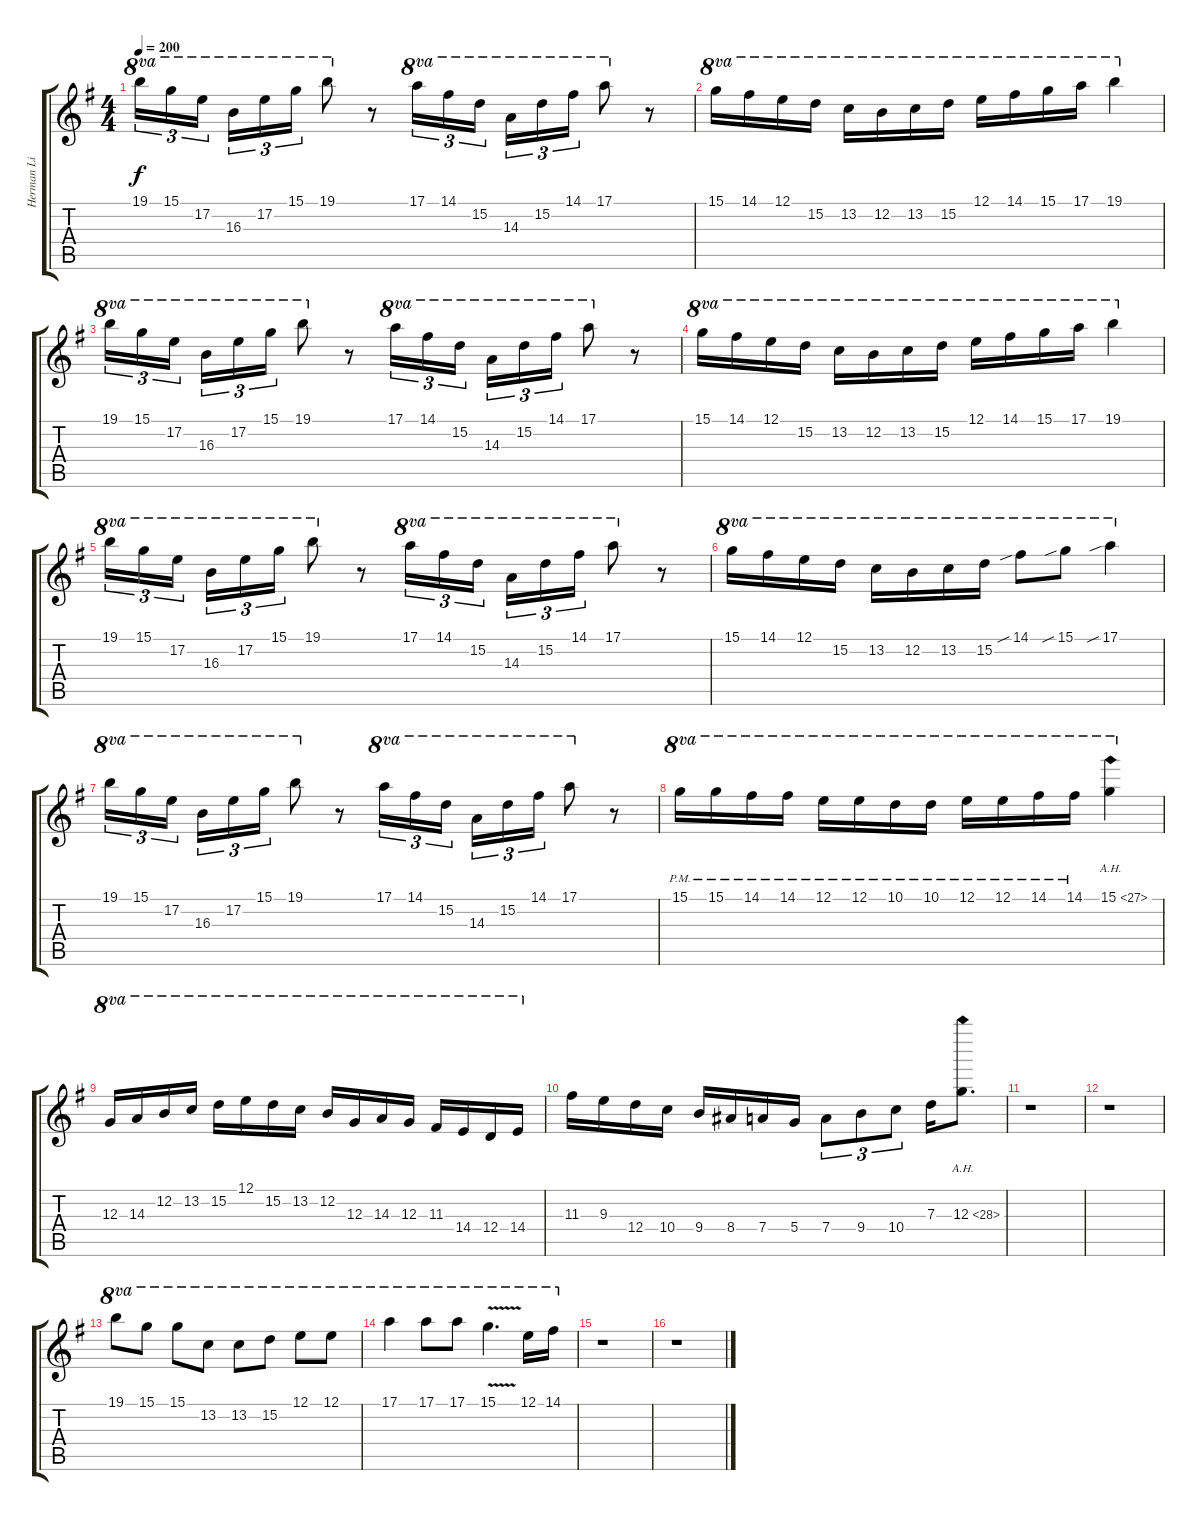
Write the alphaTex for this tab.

\track ("Herman Li" "Herman Li") {instrument distortionguitar}
\staff {score tabs}
\tuning (E4 B3 G3 D3 A2 E2) {hide}
\ts (4 4)
\tempo 200
\clef g2
\ks g
19.1.16{tu (3 2) ot 8va dy f} 15.1.16{tu (3 2) ot 8va} 17.2.16{tu (3 2) ot 8va beam splitsecondary} 16.3.16{tu (3 2) ot 8va} 17.2.16{tu (3 2) ot 8va} 15.1.16{tu (3 2) ot 8va} 19.1.8{ot 8va} r.8 17.1.16{tu (3 2) ot 8va} 14.1.16{tu (3 2) ot 8va} 15.2.16{tu (3 2) ot 8va beam splitsecondary} 14.3.16{tu (3 2) ot 8va} 15.2.16{tu (3 2) ot 8va} 14.1.16{tu (3 2) ot 8va} 17.1.8{ot 8va} r.8 |
15.1.16{ot 8va} 14.1.16{ot 8va} 12.1.16{ot 8va} 15.2.16{ot 8va} 13.2.16{ot 8va} 12.2.16{ot 8va} 13.2.16{ot 8va} 15.2.16{ot 8va} 12.1.16{ot 8va} 14.1.16{ot 8va} 15.1.16{ot 8va} 17.1.16{ot 8va} 19.1.4{ot 8va} |
19.1.16{tu (3 2) ot 8va} 15.1.16{tu (3 2) ot 8va} 17.2.16{tu (3 2) ot 8va beam splitsecondary} 16.3.16{tu (3 2) ot 8va} 17.2.16{tu (3 2) ot 8va} 15.1.16{tu (3 2) ot 8va} 19.1.8{ot 8va} r.8 17.1.16{tu (3 2) ot 8va} 14.1.16{tu (3 2) ot 8va} 15.2.16{tu (3 2) ot 8va beam splitsecondary} 14.3.16{tu (3 2) ot 8va} 15.2.16{tu (3 2) ot 8va} 14.1.16{tu (3 2) ot 8va} 17.1.8{ot 8va} r.8 |
15.1.16{ot 8va} 14.1.16{ot 8va} 12.1.16{ot 8va} 15.2.16{ot 8va} 13.2.16{ot 8va} 12.2.16{ot 8va} 13.2.16{ot 8va} 15.2.16{ot 8va} 12.1.16{ot 8va} 14.1.16{ot 8va} 15.1.16{ot 8va} 17.1.16{ot 8va} 19.1.4{ot 8va} |
19.1.16{tu (3 2) ot 8va} 15.1.16{tu (3 2) ot 8va} 17.2.16{tu (3 2) ot 8va beam splitsecondary} 16.3.16{tu (3 2) ot 8va} 17.2.16{tu (3 2) ot 8va} 15.1.16{tu (3 2) ot 8va} 19.1.8{ot 8va} r.8 17.1.16{tu (3 2) ot 8va} 14.1.16{tu (3 2) ot 8va} 15.2.16{tu (3 2) ot 8va beam splitsecondary} 14.3.16{tu (3 2) ot 8va} 15.2.16{tu (3 2) ot 8va} 14.1.16{tu (3 2) ot 8va} 17.1.8{ot 8va} r.8 |
15.1.16{ot 8va} 14.1.16{ot 8va} 12.1.16{ot 8va} 15.2.16{ot 8va} 13.2.16{ot 8va} 12.2.16{ot 8va} 13.2.16{ot 8va} 15.2.16{ot 8va} 14.1{sib}.8{ot 8va} 15.1{sib}.8{ot 8va} 17.1{sib}.4{ot 8va} |
19.1.16{tu (3 2) ot 8va} 15.1.16{tu (3 2) ot 8va} 17.2.16{tu (3 2) ot 8va beam splitsecondary} 16.3.16{tu (3 2) ot 8va} 17.2.16{tu (3 2) ot 8va} 15.1.16{tu (3 2) ot 8va} 19.1.8{ot 8va} r.8 17.1.16{tu (3 2) ot 8va} 14.1.16{tu (3 2) ot 8va} 15.2.16{tu (3 2) ot 8va beam splitsecondary} 14.3.16{tu (3 2) ot 8va} 15.2.16{tu (3 2) ot 8va} 14.1.16{tu (3 2) ot 8va} 17.1.8{ot 8va} r.8 |
15.1{pm}.16{ot 8va} 15.1{pm}.16{ot 8va} 14.1{pm}.16{ot 8va} 14.1{pm}.16{ot 8va} 12.1{pm}.16{ot 8va} 12.1{pm}.16{ot 8va} 10.1{pm}.16{ot 8va} 10.1{pm}.16{ot 8va} 12.1{pm}.16{ot 8va} 12.1{pm}.16{ot 8va} 14.1{pm}.16{ot 8va} 14.1{pm}.16{ot 8va} 15.1{ah 12}.4{ot 8va} |
12.3.16{ot 8va} 14.3.16{ot 8va} 12.2.16{ot 8va} 13.2.16{ot 8va} 15.2.16{ot 8va} 12.1.16{ot 8va} 15.2.16{ot 8va} 13.2.16{ot 8va} 12.2.16{ot 8va} 12.3.16{ot 8va} 14.3.16{ot 8va} 12.3.16{ot 8va} 11.3.16{ot 8va} 14.4.16{ot 8va} 12.4.16{ot 8va} 14.4.16{ot 8va} |
11.3.16 9.3.16 12.4.16 10.4.16 9.4.16 8.4.16 7.4.16 5.4.16 7.4.8{tu (3 2)} 9.4.8{tu (3 2)} 10.4.8{tu (3 2)} 7.3.16 12.3{ah 16}.8{d} |
r.1 |
r.1 |
19.1.8{ot 8va} 15.1.8{ot 8va} 15.1.8{ot 8va} 13.2.8{ot 8va} 13.2.8{ot 8va} 15.2.8{ot 8va} 12.1.8{ot 8va} 12.1.8{ot 8va} |
17.1.4{ot 8va} 17.1.8{ot 8va} 17.1.8{ot 8va} 15.1{v}.4{d ot 8va} 12.1.16{ot 8va} 14.1.16{ot 8va} |
r.1 |
r.1
